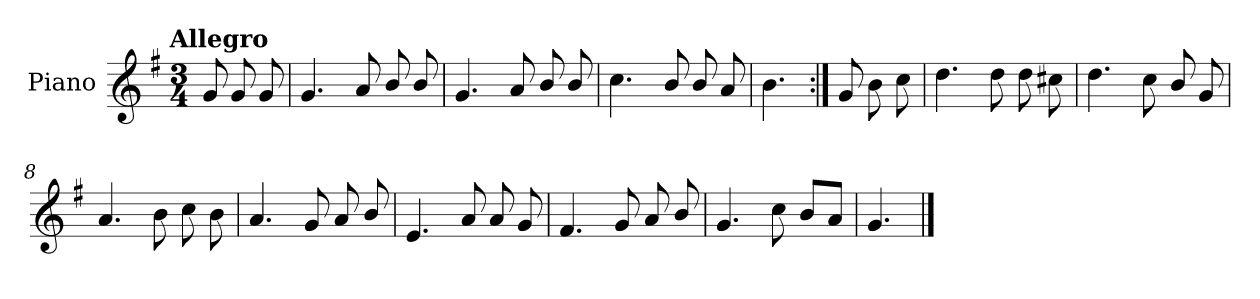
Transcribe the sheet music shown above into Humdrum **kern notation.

**kern
*part1
*staff1
*I"Piano
*I'Pno.
*clefG2
*k[f#]
!!LO:TX:omd:t=Allegro
*M3/4
*MM144
=
8g/
8g/
8g/
=1
4.g/
8a/
8b/
8b/
=2
4.g/
8a/
8b/
8b/
=3
4.cc\
8b/
8b/
8a/
!!LO:LB:g=z
=4
4.b\
=5:|!
8g/
8b\
8cc\
=6
4.dd\
8dd\
8dd\
8cc#X\
=7
4.dd\
8cc\
8b/
8g/
=8
4.a/
8b\
8cc\
8b\
=9
4.a/
8g/
8a/
8b/
!!LO:LB:g=z
=10
4.e/
8a/
8a/
8g/
=11
4.f#/
8g/
8a/
8b/
=12
4.g/
8cc\
8b/L
8a/J
=13
4.g/
==
*-
